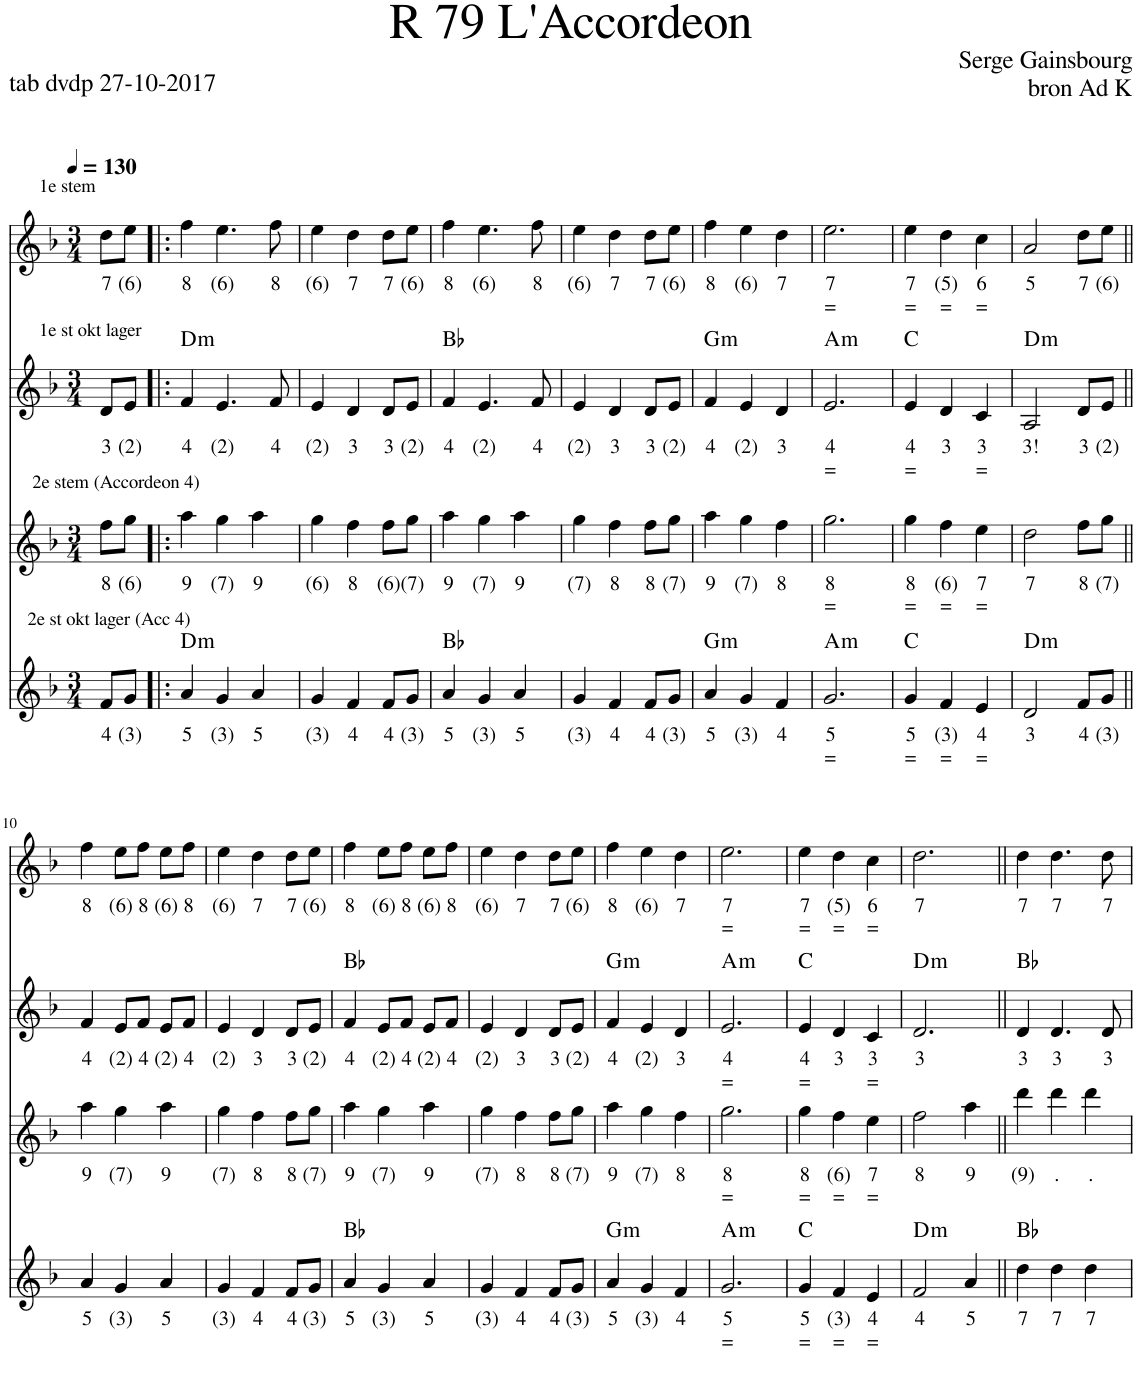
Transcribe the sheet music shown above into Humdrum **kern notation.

**kern	**text	**text	**kern	**text	**text	**kern	**text	**text	**harte	**kern	**text	**text
*part4	*part4	*part4	*part3	*part3	*part3	*part2	*part2	*part2	*part2	*part1	*part1	*part1
*staff4	*staff4	*staff4	*staff3	*staff3	*staff3	*staff2	*staff2	*staff2	*	*staff1	*staff1	*staff1
*I"Stem	*	*	*I"Stem	*	*	*I"Stem	*	*	*	*I"Stem	*	*
*clefG2	*	*	*clefG2	*	*	*clefG2	*	*	*	*clefG2	*	*
*k[b-]	*	*	*k[b-]	*	*	*k[b-]	*	*	*	*k[b-]	*	*
*M3/4	*	*	*M3/4	*	*	*M3/4	*	*	*	*M3/4	*	*
*MM130	*	*	*MM130	*	*	*MM130	*	*	*	*MM130	*	*
=1	=1	=1	=1	=1	=1	=1	=1	=1	=1	=1	=1	=1
!	!	!	!	!	!	!	!	!	!	!LO:TX:a:t=1e stem	!	!
!	!	!	!	!	!	!LO:TX:a:t=1e st okt lager	!	!	!	!	!	!
!	!	!	!LO:TX:a:t=2e stem (Accordeon 4)	!	!	!	!	!	!	!	!	!
!LO:TX:a:t=2e st okt lager (Acc 4)	!	!	!	!	!	!	!	!	!	!	!	!
!	!LO:LY:b	!	!	!LO:LY:b	!	!	!LO:LY:b	!	!	!	!LO:LY:b	!
8f/L	4	.	8ff\L	8	.	8d/L	3	.	.	8dd\L	7	.
!	!LO:LY:b	!	!	!LO:LY:b	!	!	!LO:LY:b	!	!	!	!LO:LY:b	!
8g/J	(3)	.	8gg\J	(6)	.	8e/J	(2)	.	.	8ee\J	(6)	.
=2!|:	=2!|:	=2!|:	=2!|:	=2!|:	=2!|:	=2!|:	=2!|:	=2!|:	=2!|:	=2!|:	=2!|:	=2!|:
!	!LO:LY:b	!	!	!LO:LY:b	!	!	!LO:LY:b	!	!LO:H:kt=m	!	!LO:LY:b	!
4a/	5	.	4aa\	9	.	4f/	4	.	D:min	4ff\	8	.
!	!LO:LY:b	!	!	!LO:LY:b	!	!	!LO:LY:b	!	!	!	!LO:LY:b	!
4g/	(3)	.	4gg\	(7)	.	4.e/	(2)	.	.	4.ee\	(6)	.
!	!LO:LY:b	!	!	!LO:LY:b	!	!	!	!	!	!	!	!
4a/	5	.	4aa\	9	.	.	.	.	.	.	.	.
!	!	!	!	!	!	!	!LO:LY:b	!	!	!	!LO:LY:b	!
.	.	.	.	.	.	8f/	4	.	.	8ff\	8	.
=3	=3	=3	=3	=3	=3	=3	=3	=3	=3	=3	=3	=3
!	!LO:LY:b	!	!	!LO:LY:b	!	!	!LO:LY:b	!	!	!	!LO:LY:b	!
4g/	(3)	.	4gg\	(6)	.	4e/	(2)	.	.	4ee\	(6)	.
!	!LO:LY:b	!	!	!LO:LY:b	!	!	!LO:LY:b	!	!	!	!LO:LY:b	!
4f/	4	.	4ff\	8	.	4d/	3	.	.	4dd\	7	.
!	!LO:LY:b	!	!	!LO:LY:b	!	!	!LO:LY:b	!	!	!	!LO:LY:b	!
8f/L	4	.	8ff\L	(6)	.	8d/L	3	.	.	8dd\L	7	.
!	!LO:LY:b	!	!	!LO:LY:b	!	!	!LO:LY:b	!	!	!	!LO:LY:b	!
8g/J	(3)	.	8gg\J	(7)	.	8e/J	(2)	.	.	8ee\J	(6)	.
=4	=4	=4	=4	=4	=4	=4	=4	=4	=4	=4	=4	=4
!	!LO:LY:b	!	!	!LO:LY:b	!	!	!LO:LY:b	!	!	!	!LO:LY:b	!
4a/	5	.	4aa\	9	.	4f/	4	.	Bb:maj	4ff\	8	.
!	!LO:LY:b	!	!	!LO:LY:b	!	!	!LO:LY:b	!	!	!	!LO:LY:b	!
4g/	(3)	.	4gg\	(7)	.	4.e/	(2)	.	.	4.ee\	(6)	.
!	!LO:LY:b	!	!	!LO:LY:b	!	!	!	!	!	!	!	!
4a/	5	.	4aa\	9	.	.	.	.	.	.	.	.
!	!	!	!	!	!	!	!LO:LY:b	!	!	!	!LO:LY:b	!
.	.	.	.	.	.	8f/	4	.	.	8ff\	8	.
=5	=5	=5	=5	=5	=5	=5	=5	=5	=5	=5	=5	=5
!	!LO:LY:b	!	!	!LO:LY:b	!	!	!LO:LY:b	!	!	!	!LO:LY:b	!
4g/	(3)	.	4gg\	(7)	.	4e/	(2)	.	.	4ee\	(6)	.
!	!LO:LY:b	!	!	!LO:LY:b	!	!	!LO:LY:b	!	!	!	!LO:LY:b	!
4f/	4	.	4ff\	8	.	4d/	3	.	.	4dd\	7	.
!	!LO:LY:b	!	!	!LO:LY:b	!	!	!LO:LY:b	!	!	!	!LO:LY:b	!
8f/L	4	.	8ff\L	8	.	8d/L	3	.	.	8dd\L	7	.
!	!LO:LY:b	!	!	!LO:LY:b	!	!	!LO:LY:b	!	!	!	!LO:LY:b	!
8g/J	(3)	.	8gg\J	(7)	.	8e/J	(2)	.	.	8ee\J	(6)	.
=6	=6	=6	=6	=6	=6	=6	=6	=6	=6	=6	=6	=6
!	!LO:LY:b	!	!	!LO:LY:b	!	!	!LO:LY:b	!	!LO:H:kt=m	!	!LO:LY:b	!
4a/	5	.	4aa\	9	.	4f/	4	.	G:min	4ff\	8	.
!	!LO:LY:b	!	!	!LO:LY:b	!	!	!LO:LY:b	!	!	!	!LO:LY:b	!
4g/	(3)	.	4gg\	(7)	.	4e/	(2)	.	.	4ee\	(6)	.
!	!LO:LY:b	!	!	!LO:LY:b	!	!	!LO:LY:b	!	!	!	!LO:LY:b	!
4f/	4	.	4ff\	8	.	4d/	3	.	.	4dd\	7	.
=7	=7	=7	=7	=7	=7	=7	=7	=7	=7	=7	=7	=7
!	!LO:LY:b	!LO:LY:b	!	!LO:LY:b	!LO:LY:b	!	!LO:LY:b	!LO:LY:b	!LO:H:kt=m	!	!LO:LY:b	!LO:LY:b
2.g/	5	=	2.gg\	8	=	2.e/	4	=	A:min	2.ee\	7	=
=8	=8	=8	=8	=8	=8	=8	=8	=8	=8	=8	=8	=8
!	!LO:LY:b	!LO:LY:b	!	!LO:LY:b	!LO:LY:b	!	!LO:LY:b	!LO:LY:b	!	!	!LO:LY:b	!LO:LY:b
4g/	5	=	4gg\	8	=	4e/	4	=	C:maj	4ee\	7	=
!	!LO:LY:b	!LO:LY:b	!	!LO:LY:b	!LO:LY:b	!	!LO:LY:b	!	!	!	!LO:LY:b	!LO:LY:b
4f/	(3)	=	4ff\	(6)	=	4d/	3	.	.	4dd\	(5)	=
!	!LO:LY:b	!LO:LY:b	!	!LO:LY:b	!LO:LY:b	!	!LO:LY:b	!LO:LY:b	!	!	!LO:LY:b	!LO:LY:b
4e/	4	=	4ee\	7	=	4c/	3	=	.	4cc\	6	=
=9	=9	=9	=9	=9	=9	=9	=9	=9	=9	=9	=9	=9
!	!LO:LY:b	!	!	!LO:LY:b	!	!	!LO:LY:b	!	!LO:H:kt=m	!	!LO:LY:b	!
2d/	3	.	2dd\	7	.	2A/	3!	.	D:min	2a/	5	.
!	!LO:LY:b	!	!	!LO:LY:b	!	!	!LO:LY:b	!	!	!	!LO:LY:b	!
8f/L	4	.	8ff\L	8	.	8d/L	3	.	.	8dd\L	7	.
!	!LO:LY:b	!	!	!LO:LY:b	!	!	!LO:LY:b	!	!	!	!LO:LY:b	!
8g/J	(3)	.	8gg\J	(7)	.	8e/J	(2)	.	.	8ee\J	(6)	.
!!LO:LB:g=z
=10||	=10||	=10||	=10||	=10||	=10||	=10||	=10||	=10||	=10||	=10||	=10||	=10||
!	!LO:LY:b	!	!	!LO:LY:b	!	!	!LO:LY:b	!	!	!	!LO:LY:b	!
4a/	5	.	4aa\	9	.	4f/	4	.	.	4ff\	8	.
!	!LO:LY:b	!	!	!LO:LY:b	!	!	!LO:LY:b	!	!	!	!LO:LY:b	!
4g/	(3)	.	4gg\	(7)	.	8e/L	(2)	.	.	8ee\L	(6)	.
!	!	!	!	!	!	!	!LO:LY:b	!	!	!	!LO:LY:b	!
.	.	.	.	.	.	8f/J	4	.	.	8ff\J	8	.
!	!LO:LY:b	!	!	!LO:LY:b	!	!	!LO:LY:b	!	!	!	!LO:LY:b	!
4a/	5	.	4aa\	9	.	8e/L	(2)	.	.	8ee\L	(6)	.
!	!	!	!	!	!	!	!LO:LY:b	!	!	!	!LO:LY:b	!
.	.	.	.	.	.	8f/J	4	.	.	8ff\J	8	.
=11	=11	=11	=11	=11	=11	=11	=11	=11	=11	=11	=11	=11
!	!LO:LY:b	!	!	!LO:LY:b	!	!	!LO:LY:b	!	!	!	!LO:LY:b	!
4g/	(3)	.	4gg\	(7)	.	4e/	(2)	.	.	4ee\	(6)	.
!	!LO:LY:b	!	!	!LO:LY:b	!	!	!LO:LY:b	!	!	!	!LO:LY:b	!
4f/	4	.	4ff\	8	.	4d/	3	.	.	4dd\	7	.
!	!LO:LY:b	!	!	!LO:LY:b	!	!	!LO:LY:b	!	!	!	!LO:LY:b	!
8f/L	4	.	8ff\L	8	.	8d/L	3	.	.	8dd\L	7	.
!	!LO:LY:b	!	!	!LO:LY:b	!	!	!LO:LY:b	!	!	!	!LO:LY:b	!
8g/J	(3)	.	8gg\J	(7)	.	8e/J	(2)	.	.	8ee\J	(6)	.
=12	=12	=12	=12	=12	=12	=12	=12	=12	=12	=12	=12	=12
!	!LO:LY:b	!	!	!LO:LY:b	!	!	!LO:LY:b	!	!	!	!LO:LY:b	!
4a/	5	.	4aa\	9	.	4f/	4	.	Bb:maj	4ff\	8	.
!	!LO:LY:b	!	!	!LO:LY:b	!	!	!LO:LY:b	!	!	!	!LO:LY:b	!
4g/	(3)	.	4gg\	(7)	.	8e/L	(2)	.	.	8ee\L	(6)	.
!	!	!	!	!	!	!	!LO:LY:b	!	!	!	!LO:LY:b	!
.	.	.	.	.	.	8f/J	4	.	.	8ff\J	8	.
!	!LO:LY:b	!	!	!LO:LY:b	!	!	!LO:LY:b	!	!	!	!LO:LY:b	!
4a/	5	.	4aa\	9	.	8e/L	(2)	.	.	8ee\L	(6)	.
!	!	!	!	!	!	!	!LO:LY:b	!	!	!	!LO:LY:b	!
.	.	.	.	.	.	8f/J	4	.	.	8ff\J	8	.
=13	=13	=13	=13	=13	=13	=13	=13	=13	=13	=13	=13	=13
!	!LO:LY:b	!	!	!LO:LY:b	!	!	!LO:LY:b	!	!	!	!LO:LY:b	!
4g/	(3)	.	4gg\	(7)	.	4e/	(2)	.	.	4ee\	(6)	.
!	!LO:LY:b	!	!	!LO:LY:b	!	!	!LO:LY:b	!	!	!	!LO:LY:b	!
4f/	4	.	4ff\	8	.	4d/	3	.	.	4dd\	7	.
!	!LO:LY:b	!	!	!LO:LY:b	!	!	!LO:LY:b	!	!	!	!LO:LY:b	!
8f/L	4	.	8ff\L	8	.	8d/L	3	.	.	8dd\L	7	.
!	!LO:LY:b	!	!	!LO:LY:b	!	!	!LO:LY:b	!	!	!	!LO:LY:b	!
8g/J	(3)	.	8gg\J	(7)	.	8e/J	(2)	.	.	8ee\J	(6)	.
=14	=14	=14	=14	=14	=14	=14	=14	=14	=14	=14	=14	=14
!	!LO:LY:b	!	!	!LO:LY:b	!	!	!LO:LY:b	!	!LO:H:kt=m	!	!LO:LY:b	!
4a/	5	.	4aa\	9	.	4f/	4	.	G:min	4ff\	8	.
!	!LO:LY:b	!	!	!LO:LY:b	!	!	!LO:LY:b	!	!	!	!LO:LY:b	!
4g/	(3)	.	4gg\	(7)	.	4e/	(2)	.	.	4ee\	(6)	.
!	!LO:LY:b	!	!	!LO:LY:b	!	!	!LO:LY:b	!	!	!	!LO:LY:b	!
4f/	4	.	4ff\	8	.	4d/	3	.	.	4dd\	7	.
=15	=15	=15	=15	=15	=15	=15	=15	=15	=15	=15	=15	=15
!	!LO:LY:b	!LO:LY:b	!	!LO:LY:b	!LO:LY:b	!	!LO:LY:b	!LO:LY:b	!LO:H:kt=m	!	!LO:LY:b	!LO:LY:b
2.g/	5	=	2.gg\	8	=	2.e/	4	=	A:min	2.ee\	7	=
=16	=16	=16	=16	=16	=16	=16	=16	=16	=16	=16	=16	=16
!	!LO:LY:b	!LO:LY:b	!	!LO:LY:b	!LO:LY:b	!	!LO:LY:b	!LO:LY:b	!	!	!LO:LY:b	!LO:LY:b
4g/	5	=	4gg\	8	=	4e/	4	=	C:maj	4ee\	7	=
!	!LO:LY:b	!LO:LY:b	!	!LO:LY:b	!LO:LY:b	!	!LO:LY:b	!	!	!	!LO:LY:b	!LO:LY:b
4f/	(3)	=	4ff\	(6)	=	4d/	3	.	.	4dd\	(5)	=
!	!LO:LY:b	!LO:LY:b	!	!LO:LY:b	!LO:LY:b	!	!LO:LY:b	!LO:LY:b	!	!	!LO:LY:b	!LO:LY:b
4e/	4	=	4ee\	7	=	4c/	3	=	.	4cc\	6	=
=17	=17	=17	=17	=17	=17	=17	=17	=17	=17	=17	=17	=17
!	!LO:LY:b	!	!	!LO:LY:b	!	!	!LO:LY:b	!	!LO:H:kt=m	!	!LO:LY:b	!
2f/	4	.	2ff\	8	.	2.d/	3	.	D:min	2.dd\	7	.
!	!LO:LY:b	!	!	!LO:LY:b	!	!	!	!	!	!	!	!
4a/	5	.	4aa\	9	.	.	.	.	.	.	.	.
=18||	=18||	=18||	=18||	=18||	=18||	=18||	=18||	=18||	=18||	=18||	=18||	=18||
!	!LO:LY:b	!	!	!LO:LY:b	!	!	!LO:LY:b	!	!	!	!LO:LY:b	!
4dd\	7	.	4ddd\	(9)	.	4d/	3	.	Bb:maj	4dd\	7	.
!	!LO:LY:b	!	!	!LO:LY:b	!	!	!LO:LY:b	!	!	!	!LO:LY:b	!
4dd\	7	.	4ddd\	.	.	4.d/	3	.	.	4.dd\	7	.
!	!LO:LY:b	!	!	!LO:LY:b	!	!	!	!	!	!	!	!
4dd\	7	.	4ddd\	.	.	.	.	.	.	.	.	.
!	!	!	!	!	!	!	!LO:LY:b	!	!	!	!LO:LY:b	!
.	.	.	.	.	.	8d/	3	.	.	8dd\	7	.
=	=	=	=	=	=	=	=	=	=	=	=	=
*-	*-	*-	*-	*-	*-	*-	*-	*-	*-	*-	*-	*-
